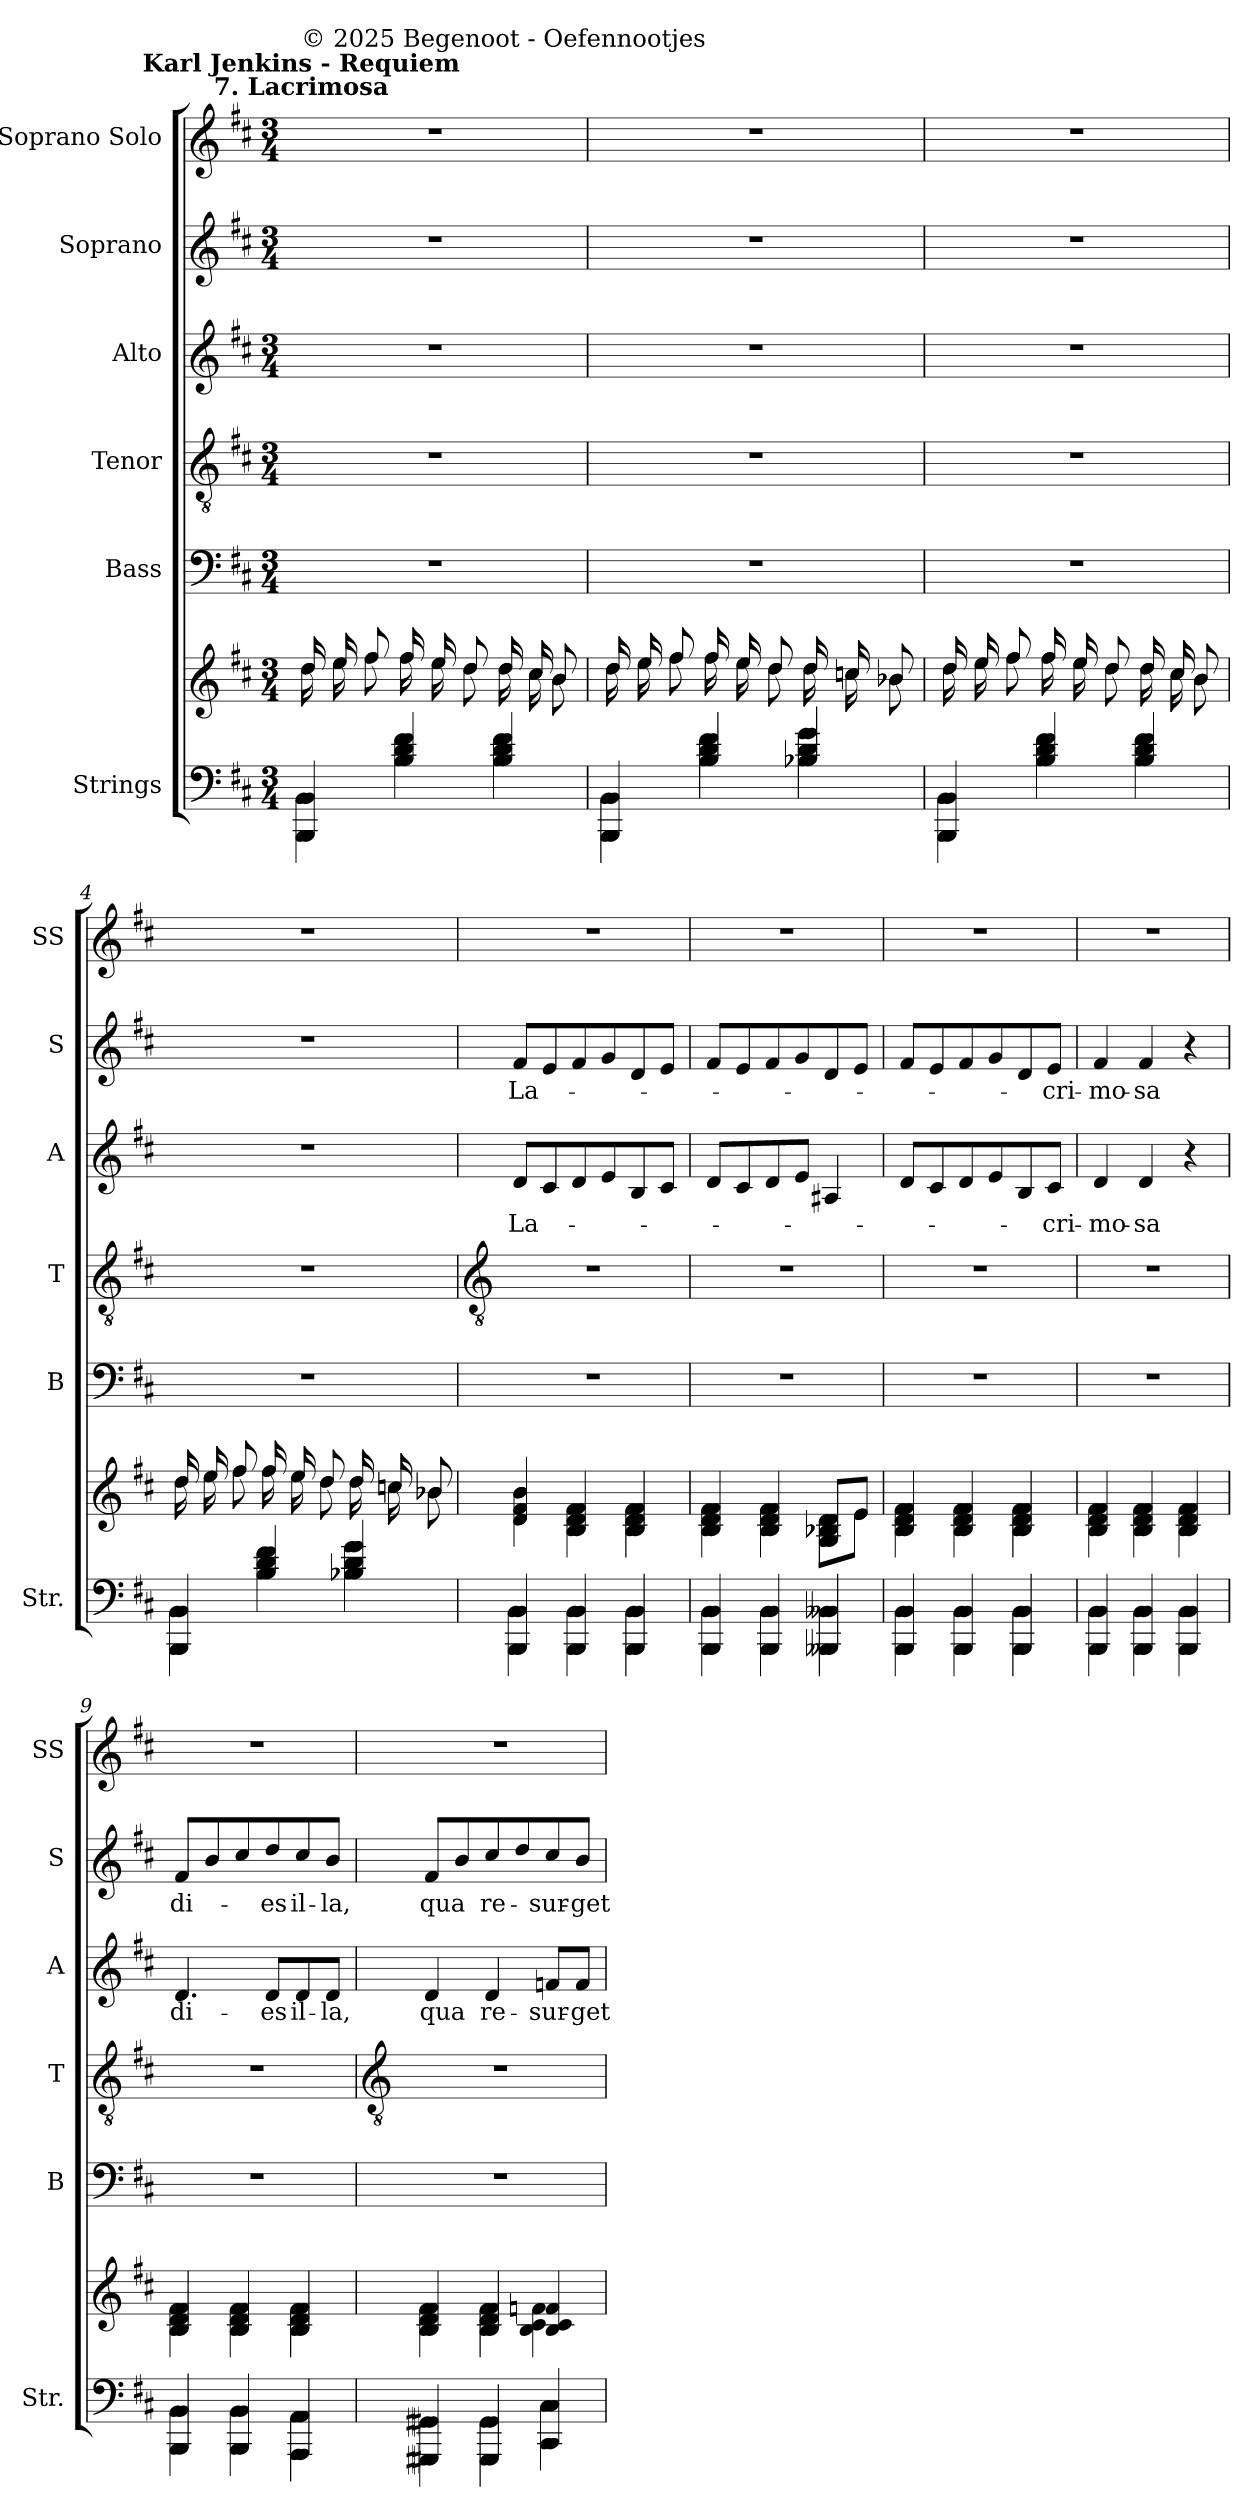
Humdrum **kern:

**kern	**kern	**kern	**kern	**kern	**text	**kern	**text	**kern
*part6	*part6	*part5	*part4	*part3	*part3	*part2	*part2	*part1
*staff7	*staff6	*staff5	*staff4	*staff3	*staff3	*staff2	*staff2	*staff1
*I"Strings	*	*I"Bass	*I"Tenor	*I"Alto	*	*I"Soprano	*	*I"Soprano Solo
*I'Str.	*	*I'B	*I'T	*I'A	*	*I'S	*	*I'SS
*clefF4	*clefG2	*clefF4	*clefGv2	*clefG2	*	*clefG2	*	*clefG2
*k[f#c#]	*k[f#c#]	*k[f#c#]	*k[f#c#]	*k[f#c#]	*	*k[f#c#]	*	*k[f#c#]
*D:	*D:	*D:	*D:	*D:	*	*D:	*	*D:
*M3/4	*M3/4	*M3/4	*M3/4	*M3/4	*	*M3/4	*	*M3/4
=1	=1	=1	=1	=1	=1	=1	=1	=1
*^	*^	*	*	*	*	*	*	*
!	!	!	!	!	!	!	!	!	!	!LO:TX:a:B:cj:t=Karl Jenkins - Requiem\n7. Lacrimosa
!	!	!	!	!	!	!	!	!	!	!LO:TX:a:t=© 2025 Begenoot  -  Oefennootjes
!	!	!	!	!LO:N:vis=1	!LO:N:vis=1	!LO:N:vis=1	!	!LO:N:vis=1	!	!LO:N:vis=1
4BBB/ 4BB/	4BBB\ 4BB\	16dd/LL	16dd\LL	2.r	2.r	2.r	.	2.r	.	2.r
.	.	16ee/	16ee\	.	.	.	.	.	.	.
.	.	8ff#/	8ff#\	.	.	.	.	.	.	.
4B/ 4d/ 4f#/	4B\ 4d\ 4f#\	16ff#/L	16ff#\L	.	.	.	.	.	.	.
.	.	16ee/	16ee\	.	.	.	.	.	.	.
.	.	8dd/	8dd\	.	.	.	.	.	.	.
4B/ 4d/ 4f#/	4B\ 4d\ 4f#\	16dd/L	16dd\L	.	.	.	.	.	.	.
.	.	16cc#/	16cc#\	.	.	.	.	.	.	.
.	.	8b/J	8b\J	.	.	.	.	.	.	.
=2	=2	=2	=2	=2	=2	=2	=2	=2	=2	=2
!	!	!	!	!LO:N:vis=1	!LO:N:vis=1	!LO:N:vis=1	!	!LO:N:vis=1	!	!LO:N:vis=1
4BBB/ 4BB/	4BBB\ 4BB\	16dd/LL	16dd\LL	2.r	2.r	2.r	.	2.r	.	2.r
.	.	16ee/	16ee\	.	.	.	.	.	.	.
.	.	8ff#/	8ff#\	.	.	.	.	.	.	.
4B/ 4d/ 4f#/	4B\ 4d\ 4f#\	16ff#/L	16ff#\L	.	.	.	.	.	.	.
.	.	16ee/	16ee\	.	.	.	.	.	.	.
.	.	8dd/	8dd\	.	.	.	.	.	.	.
4B-X/ 4d/ 4g/	4B-X\ 4d\ 4g\	16dd/L	16dd\L	.	.	.	.	.	.	.
.	.	16ccn/	16ccn\	.	.	.	.	.	.	.
.	.	8b-X/J	8b-X\J	.	.	.	.	.	.	.
=3	=3	=3	=3	=3	=3	=3	=3	=3	=3	=3
!	!	!	!	!LO:N:vis=1	!LO:N:vis=1	!LO:N:vis=1	!	!LO:N:vis=1	!	!LO:N:vis=1
4BBB/ 4BB/	4BBB\ 4BB\	16dd/LL	16dd\LL	2.r	2.r	2.r	.	2.r	.	2.r
.	.	16ee/	16ee\	.	.	.	.	.	.	.
.	.	8ff#/	8ff#\	.	.	.	.	.	.	.
4B/ 4d/ 4f#/	4B\ 4d\ 4f#\	16ff#/L	16ff#\L	.	.	.	.	.	.	.
.	.	16ee/	16ee\	.	.	.	.	.	.	.
.	.	8dd/	8dd\	.	.	.	.	.	.	.
4B/ 4d/ 4f#/	4B\ 4d\ 4f#\	16dd/L	16dd\L	.	.	.	.	.	.	.
.	.	16cc#/	16cc#\	.	.	.	.	.	.	.
.	.	8b/J	8b\J	.	.	.	.	.	.	.
=4	=4	=4	=4	=4	=4	=4	=4	=4	=4	=4
!	!	!	!	!LO:N:vis=1	!LO:N:vis=1	!LO:N:vis=1	!	!LO:N:vis=1	!	!LO:N:vis=1
4BBB/ 4BB/	4BBB\ 4BB\	16dd/LL	16dd\LL	2.r	2.r	2.r	.	2.r	.	2.r
.	.	16ee/	16ee\	.	.	.	.	.	.	.
.	.	8ff#/	8ff#\	.	.	.	.	.	.	.
4B/ 4d/ 4f#/	4B\ 4d\ 4f#\	16ff#/L	16ff#\L	.	.	.	.	.	.	.
.	.	16ee/	16ee\	.	.	.	.	.	.	.
.	.	8dd/	8dd\	.	.	.	.	.	.	.
4B-X/ 4d/ 4g/	4B-X\ 4d\ 4g\	16dd/L	16dd\L	.	.	.	.	.	.	.
.	.	16ccn/	16ccn\	.	.	.	.	.	.	.
.	.	8b-X/J	8b-X\J	.	.	.	.	.	.	.
!!LO:LB:g=z
=5	=5	=5	=5	=5	=5	=5	=5	=5	=5	=5
*	*	*	*	*	*clefGv2	*	*	*	*	*
!	!	!	!	!LO:N:vis=1	!LO:N:vis=1	!	!LO:LY:b	!	!LO:LY:b	!LO:N:vis=1
4BBB/ 4BB/	4BBB\ 4BB\	4d/ 4f#/ 4b/	4d\ 4f#\ 4b\	2.r	2.r	8dL	La-	8f#L	La-	2.r
.	.	.	.	.	.	8c#	.	8e	.	.
4BBB/ 4BB/	4BBB\ 4BB\	4B/ 4d/ 4f#/	4B\ 4d\ 4f#\	.	.	8d	.	8f#	.	.
.	.	.	.	.	.	8e	.	8g	.	.
4BBB/ 4BB/	4BBB\ 4BB\	4B/ 4d/ 4f#/	4B\ 4d\ 4f#\	.	.	8B	.	8d	.	.
.	.	.	.	.	.	8c#J	.	8eJ	.	.
=6	=6	=6	=6	=6	=6	=6	=6	=6	=6	=6
!	!	!	!	!LO:N:vis=1	!LO:N:vis=1	!	!	!	!	!LO:N:vis=1
4BBB/ 4BB/	4BBB\ 4BB\	4B/ 4d/ 4f#/	4B\ 4d\ 4f#\	2.r	2.r	8dL	.	8f#L	.	2.r
.	.	.	.	.	.	8c#	.	8e	.	.
4BBB/ 4BB/	4BBB\ 4BB\	4B/ 4d/ 4f#/	4B\ 4d\ 4f#\	.	.	8d	.	8f#	.	.
.	.	.	.	.	.	8eJ	.	8g	.	.
4BBB-X/ 4BB-X/	4BBB-X\ 4BB-X\	8G/ 8B-X/ 8d/L	8G\ 8B-X\ 8d\L	.	.	4A#X	.	8d	.	.
.	.	8e/J	8e\J	.	.	.	.	8eJ	.	.
=7	=7	=7	=7	=7	=7	=7	=7	=7	=7	=7
!	!	!	!	!LO:N:vis=1	!LO:N:vis=1	!	!	!	!	!LO:N:vis=1
4BBB/ 4BB/	4BBB\ 4BB\	4B/ 4d/ 4f#/	4B\ 4d\ 4f#\	2.r	2.r	8dL	.	8f#L	.	2.r
.	.	.	.	.	.	8c#	.	8e	.	.
4BBB/ 4BB/	4BBB\ 4BB\	4B/ 4d/ 4f#/	4B\ 4d\ 4f#\	.	.	8d	.	8f#	.	.
.	.	.	.	.	.	8e	.	8g	.	.
4BBB/ 4BB/	4BBB\ 4BB\	4B/ 4d/ 4f#/	4B\ 4d\ 4f#\	.	.	8B	.	8d	.	.
!	!	!	!	!	!	!	!LO:LY:b	!	!LO:LY:b	!
.	.	.	.	.	.	8c#J	-cri-	8eJ	-cri-	.
=8	=8	=8	=8	=8	=8	=8	=8	=8	=8	=8
!	!	!	!	!LO:N:vis=1	!LO:N:vis=1	!	!LO:LY:b	!	!LO:LY:b	!LO:N:vis=1
4BBB/ 4BB/	4BBB\ 4BB\	4B/ 4d/ 4f#/	4B\ 4d\ 4f#\	2.r	2.r	4d	-mo-	4f#	-mo-	2.r
!	!	!	!	!	!	!	!LO:LY:b	!	!LO:LY:b	!
4BBB/ 4BB/	4BBB\ 4BB\	4B/ 4d/ 4f#/	4B\ 4d\ 4f#\	.	.	4d	-sa	4f#	-sa	.
4BBB/ 4BB/	4BBB\ 4BB\	4B/ 4d/ 4f#/	4B\ 4d\ 4f#\	.	.	4r	.	4r	.	.
=9	=9	=9	=9	=9	=9	=9	=9	=9	=9	=9
!	!	!	!	!LO:N:vis=1	!LO:N:vis=1	!	!LO:LY:b	!	!LO:LY:b	!LO:N:vis=1
4BBB/ 4BB/	4BBB\ 4BB\	4B/ 4d/ 4f#/	4B\ 4d\ 4f#\	2.r	2.r	4.d	di-	8f#L	di-	2.r
.	.	.	.	.	.	.	.	8b	.	.
4BBB/ 4BB/	4BBB\ 4BB\	4B/ 4d/ 4f#/	4B\ 4d\ 4f#\	.	.	.	.	8cc#	.	.
!	!	!	!	!	!	!	!LO:LY:b	!	!LO:LY:b	!
.	.	.	.	.	.	8dL	-es	8dd	-es	.
!	!	!	!	!	!	!	!LO:LY:b	!	!LO:LY:b	!
4AAA/ 4AA/	4AAA\ 4AA\	4B/ 4d/ 4f#/	4B\ 4d\ 4f#\	.	.	8d	il-	8cc#	il-	.
!	!	!	!	!	!	!	!LO:LY:b	!	!LO:LY:b	!
.	.	.	.	.	.	8dJ	-la,	8bJ	-la,	.
!!LO:LB:g=z
=10	=10	=10	=10	=10	=10	=10	=10	=10	=10	=10
*	*	*	*	*	*clefGv2	*	*	*	*	*
!	!	!	!	!LO:N:vis=1	!LO:N:vis=1	!	!LO:LY:b	!	!LO:LY:b	!LO:N:vis=1
4GGG#X/ 4GG#X/	4GGG#X\ 4GG#X\	4B/ 4d/ 4f#/	4B\ 4d\ 4f#\	2.r	2.r	4d	qua	8f#L	qua	2.r
.	.	.	.	.	.	.	.	8b	.	.
!	!	!	!	!	!	!	!LO:LY:b	!	!LO:LY:b	!
4GGG#/ 4GG#/	4GGG#\ 4GG#\	4B/ 4d/ 4f#/	4B\ 4d\ 4f#\	.	.	4d	re-	8cc#	re-	.
.	.	.	.	.	.	.	.	8dd	.	.
!	!	!	!	!	!	!	!LO:LY:b	!	!LO:LY:b	!
4CC#/ 4C#/	4CC#\ 4C#\	4B/ 4c#/ 4fn/	4B\ 4c#\ 4fn\	.	.	8fnL	-sur-	8cc#	-sur-	.
!	!	!	!	!	!	!	!LO:LY:b	!	!LO:LY:b	!
.	.	.	.	.	.	8fJ	-get	8bJ	-get	.
*v	*v	*	*	*	*	*	*	*	*	*
*	*v	*v	*	*	*	*	*	*	*
=	=	=	=	=	=	=	=	=
*-	*-	*-	*-	*-	*-	*-	*-	*-
